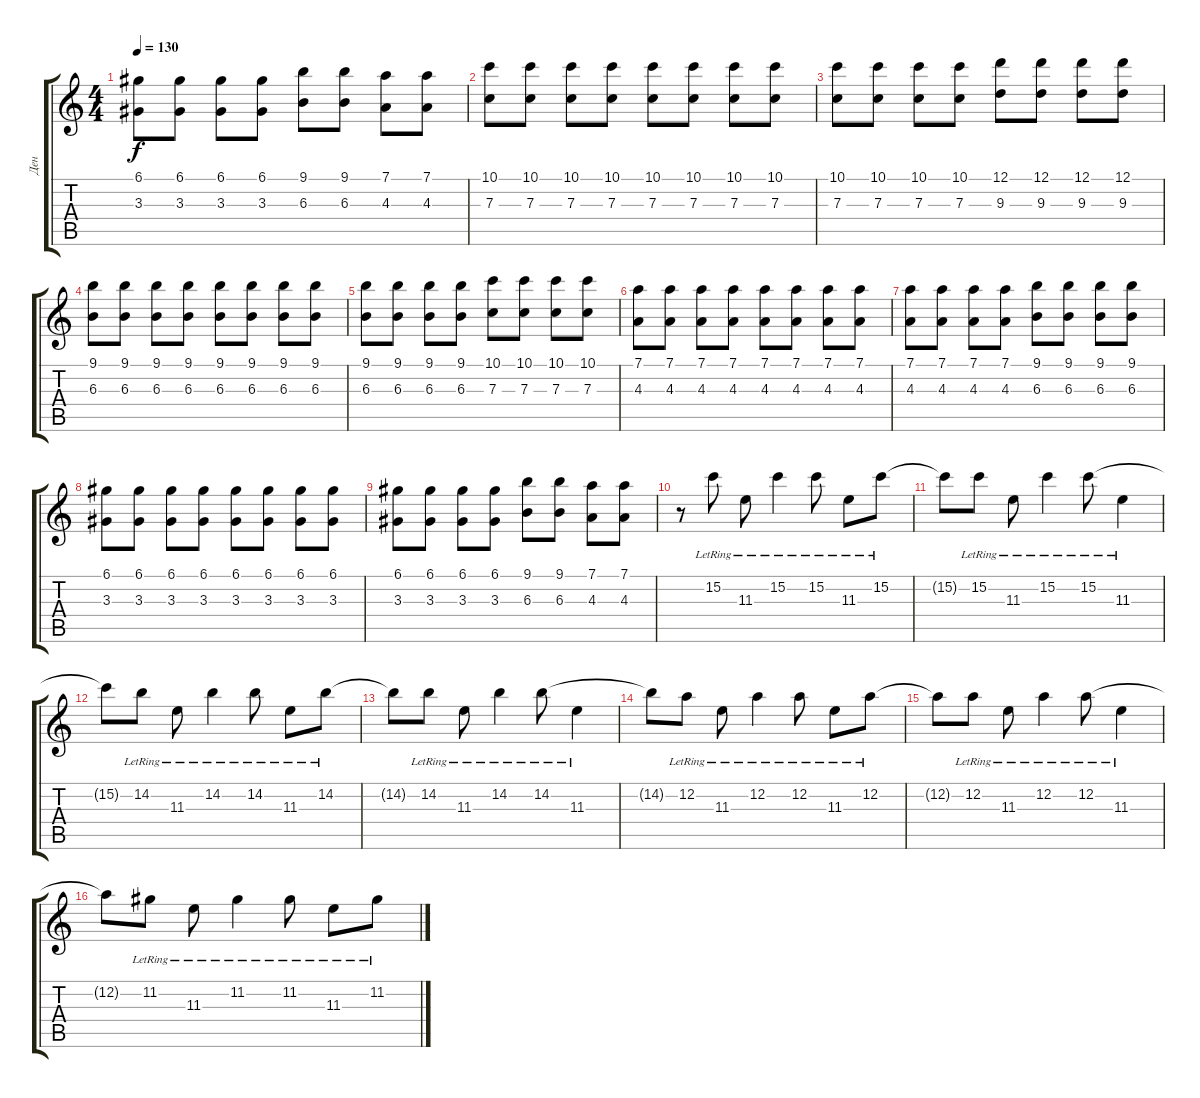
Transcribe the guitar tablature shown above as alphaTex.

\track ("Ден" "Ден") {instrument electricguitarclean}
\staff {score tabs}
\tuning (D4 A3 F3 C3 G2 C2) {hide}
\ts (4 4)
\tempo 130
\clef g2
\ks c
(6.1 3.3).8{dy f} (6.1 3.3).8 (6.1 3.3).8 (6.1 3.3).8 (9.1 6.3).8 (9.1 6.3).8 (7.1 4.3).8 (7.1 4.3).8 |
(10.1 7.3).8{instrument overdrivenguitar} (10.1 7.3).8 (10.1 7.3).8 (10.1 7.3).8 (10.1 7.3).8 (10.1 7.3).8 (10.1 7.3).8 (10.1 7.3).8 |
(10.1 7.3).8 (10.1 7.3).8 (10.1 7.3).8 (10.1 7.3).8 (12.1 9.3).8 (12.1 9.3).8 (12.1 9.3).8 (12.1 9.3).8 |
(9.1 6.3).8 (9.1 6.3).8 (9.1 6.3).8 (9.1 6.3).8 (9.1 6.3).8 (9.1 6.3).8 (9.1 6.3).8 (9.1 6.3).8 |
(9.1 6.3).8 (9.1 6.3).8 (9.1 6.3).8 (9.1 6.3).8 (10.1 7.3).8 (10.1 7.3).8 (10.1 7.3).8 (10.1 7.3).8 |
(7.1 4.3).8 (7.1 4.3).8 (7.1 4.3).8 (7.1 4.3).8 (7.1 4.3).8 (7.1 4.3).8 (7.1 4.3).8 (7.1 4.3).8 |
(7.1 4.3).8 (7.1 4.3).8 (7.1 4.3).8 (7.1 4.3).8 (9.1 6.3).8 (9.1 6.3).8 (9.1 6.3).8 (9.1 6.3).8 |
(6.1 3.3).8 (6.1 3.3).8 (6.1 3.3).8 (6.1 3.3).8 (6.1 3.3).8 (6.1 3.3).8 (6.1 3.3).8 (6.1 3.3).8 |
(6.1 3.3).8 (6.1 3.3).8 (6.1 3.3).8 (6.1 3.3).8 (9.1 6.3).8 (9.1 6.3).8 (7.1 4.3).8 (7.1 4.3).8 |
r.8 15.2{lr}.8 11.3{lr}.8 15.2{lr}.4 15.2{lr}.8 11.3{lr}.8 15.2{lr}.8 |
15.2{t}.8 15.2{lr}.8 11.3{lr}.8 15.2{lr}.4 15.2{lr}.8 11.3{lr}.4 |
15.2{t}.8 14.2{lr}.8 11.3{lr}.8 14.2{lr}.4 14.2{lr}.8 11.3{lr}.8 14.2{lr}.8 |
14.2{t}.8 14.2{lr}.8 11.3{lr}.8 14.2{lr}.4 14.2{lr}.8 11.3{lr}.4 |
14.2{t}.8 12.2{lr}.8 11.3{lr}.8 12.2{lr}.4 12.2{lr}.8 11.3{lr}.8 12.2{lr}.8 |
12.2{t}.8 12.2{lr}.8 11.3{lr}.8 12.2{lr}.4 12.2{lr}.8 11.3{lr}.4 |
12.2{t}.8 11.2{lr}.8 11.3{lr}.8 11.2{lr}.4 11.2{lr}.8 11.3{lr}.8 11.2{lr}.8
